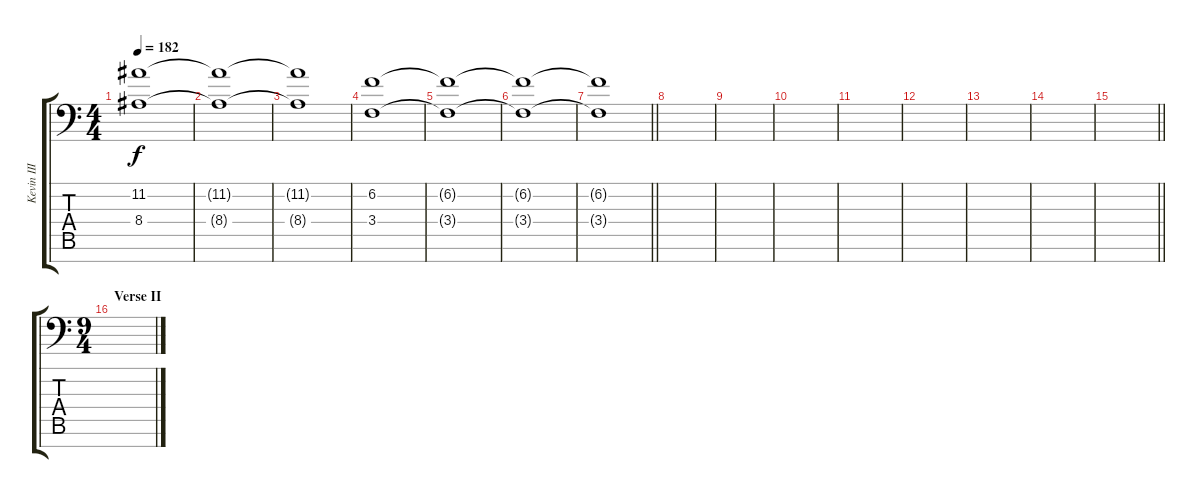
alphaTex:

\track ("Kevin III" "Kevin III") {instrument choiraahs}
\staff {score tabs}
\tuning (E4 B3 G3 D3 A2 E2 B0) {hide}
\ts (4 4)
\tempo 182
\clef f4
\ks c
(11.2 8.4).1{dy f} |
(11.2{t} 8.4{t}).1 |
(11.2{t} 8.4{t}).1 |
(6.2 3.4).1 |
(6.2{t} 3.4{t}).1 |
(6.2{t} 3.4{t}).1 |
\barLineRight lightlight
(6.2{t} 3.4{t}).1 |
|
|
|
|
|
|
|
\barLineRight lightlight
|
\ts (9 4)
\section ("" "Verse II")
